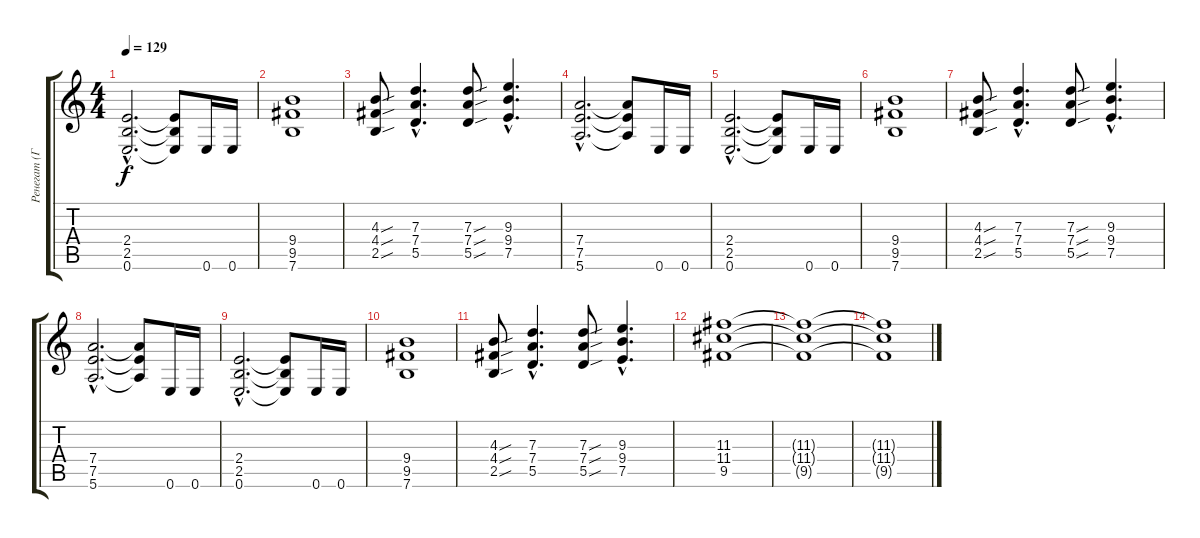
\track ("Ренегат (Гитара 1)" "Ренегат (Г") {instrument overdrivenguitar}
\staff {score tabs}
\tuning (E4 B3 G3 D3 A2 E2) {hide}
\ts (4 4)
\tempo 129
\clef g2
\ks c
(2.4{hac} 2.5{hac} 0.6{hac}).2{d dy f} (2.4{t} 2.5{t} 0.6{t}).8 0.6.16 0.6.16 |
(9.4 9.5 7.6).1 |
(4.3{sou} 4.4{sou} 2.5{sou}).8 (7.3{hac} 7.4{hac} 5.5{hac}).4{d} (7.3{sou} 7.4{sou} 5.5{sou}).8 (9.3{hac} 9.4{hac} 7.5{hac}).4{d} |
(7.4{hac} 7.5{hac} 5.6{hac}).2{d} (7.4{t} 7.5{t} 5.6{t}).8 0.6.16 0.6.16 |
(2.4{hac} 2.5{hac} 0.6{hac}).2{d} (2.4{t} 2.5{t} 0.6{t}).8 0.6.16 0.6.16 |
(9.4 9.5 7.6).1 |
(4.3{sou} 4.4{sou} 2.5{sou}).8 (7.3{hac} 7.4{hac} 5.5{hac}).4{d} (7.3{sou} 7.4{sou} 5.5{sou}).8 (9.3{hac} 9.4{hac} 7.5{hac}).4{d} |
(7.4{hac} 7.5{hac} 5.6{hac}).2{d} (7.4{t} 7.5{t} 5.6{t}).8 0.6.16 0.6.16 |
(2.4{hac} 2.5{hac} 0.6{hac}).2{d} (2.4{t} 2.5{t} 0.6{t}).8 0.6.16 0.6.16 |
(9.4 9.5 7.6).1 |
(4.3{sou} 4.4{sou} 2.5{sou}).8 (7.3{hac} 7.4{hac} 5.5{hac}).4{d} (7.3{sou} 7.4{sou} 5.5{sou}).8 (9.3{hac} 9.4{hac} 7.5{hac}).4{d} |
(11.3 11.4 9.5).1 |
(11.3{t} 11.4{t} 9.5{t}).1 |
(11.3{t} 11.4{t} 9.5{t}).1
